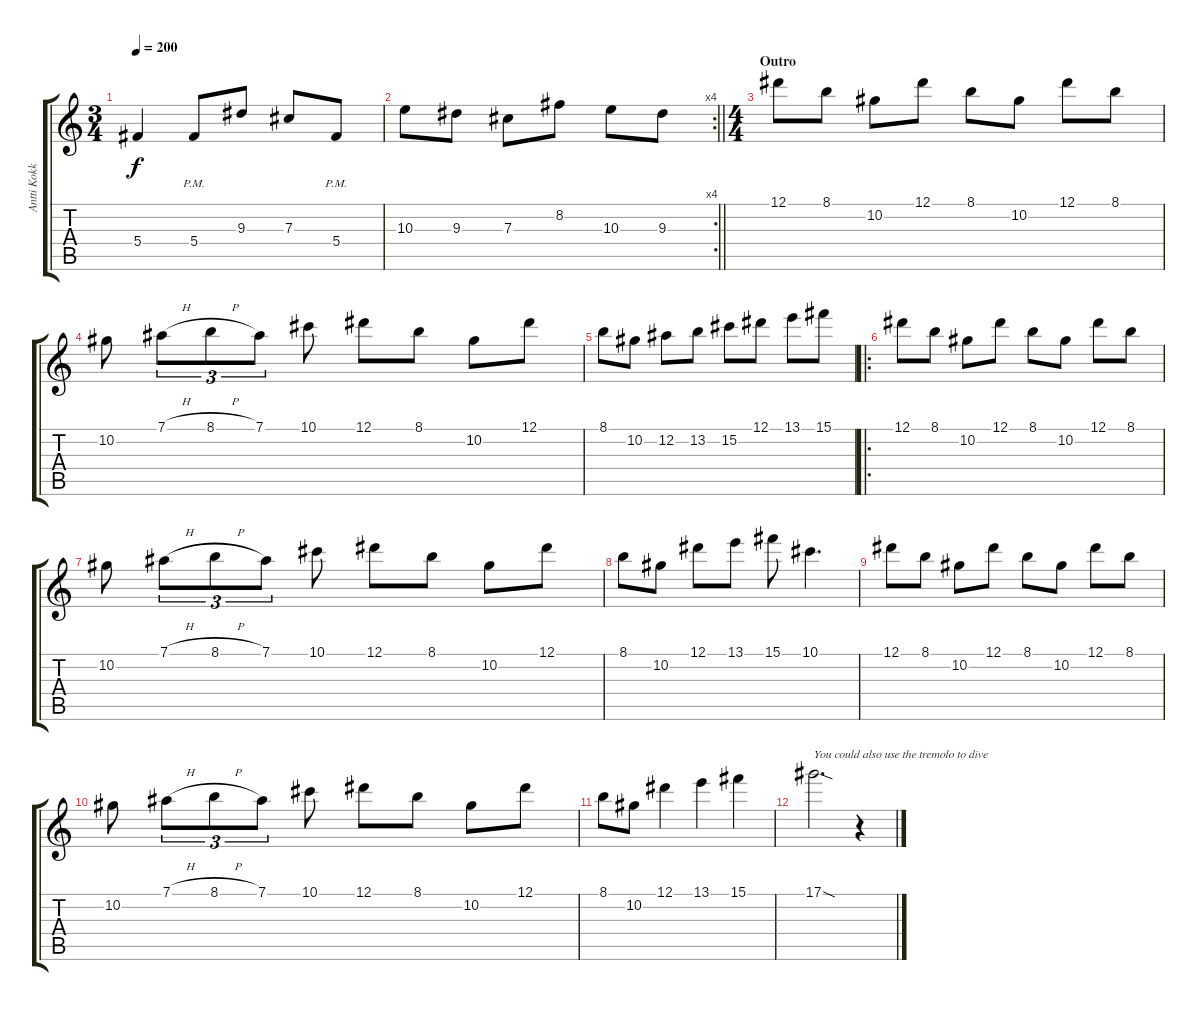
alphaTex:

\track ("Antti Kokko" "Antti Kokk") {instrument distortionguitar}
\staff {score tabs}
\tuning (Eb4 Bb3 Gb3 Db3 Ab2 Eb2) {hide}
\ts (3 4)
\tempo 200
\clef g2
\ks c
5.4.4{dy f} 5.4{pm}.8 9.3.8 7.3.8 5.4{pm}.8 |
\rc 4
\barLineRight lightlight
10.3.8 9.3.8 7.3.8 8.2.8 10.3.8 9.3.8 |
\ts (4 4)
\section ("" "Outro")
12.1.8 8.1.8 10.2.8 12.1.8 8.1.8 10.2.8 12.1.8 8.1.8 |
10.2.8 7.1{h}.8{tu (3 2)} 8.1{h}.8{tu (3 2)} 7.1.8{tu (3 2)} 10.1.8 12.1.8 8.1.8 10.2.8 12.1.8 |
8.1.8 10.2.8 12.2.8 13.2.8 15.2.8 12.1.8 13.1.8 15.1.8 |
\ro
12.1.8 8.1.8 10.2.8 12.1.8 8.1.8 10.2.8 12.1.8 8.1.8 |
10.2.8 7.1{h}.8{tu (3 2)} 8.1{h}.8{tu (3 2)} 7.1.8{tu (3 2)} 10.1.8 12.1.8 8.1.8 10.2.8 12.1.8 |
8.1.8 10.2.8 12.1.8 13.1.8 15.1.8 10.1.4{d} |
12.1.8 8.1.8 10.2.8 12.1.8 8.1.8 10.2.8 12.1.8 8.1.8 |
10.2.8 7.1{h}.8{tu (3 2)} 8.1{h}.8{tu (3 2)} 7.1.8{tu (3 2)} 10.1.8 12.1.8 8.1.8 10.2.8 12.1.8 |
8.1.8 10.2.8 12.1.4 13.1.4 15.1.4 |
17.1{sod}.2{d txt "You could also use the tremolo to dive"} r.4
